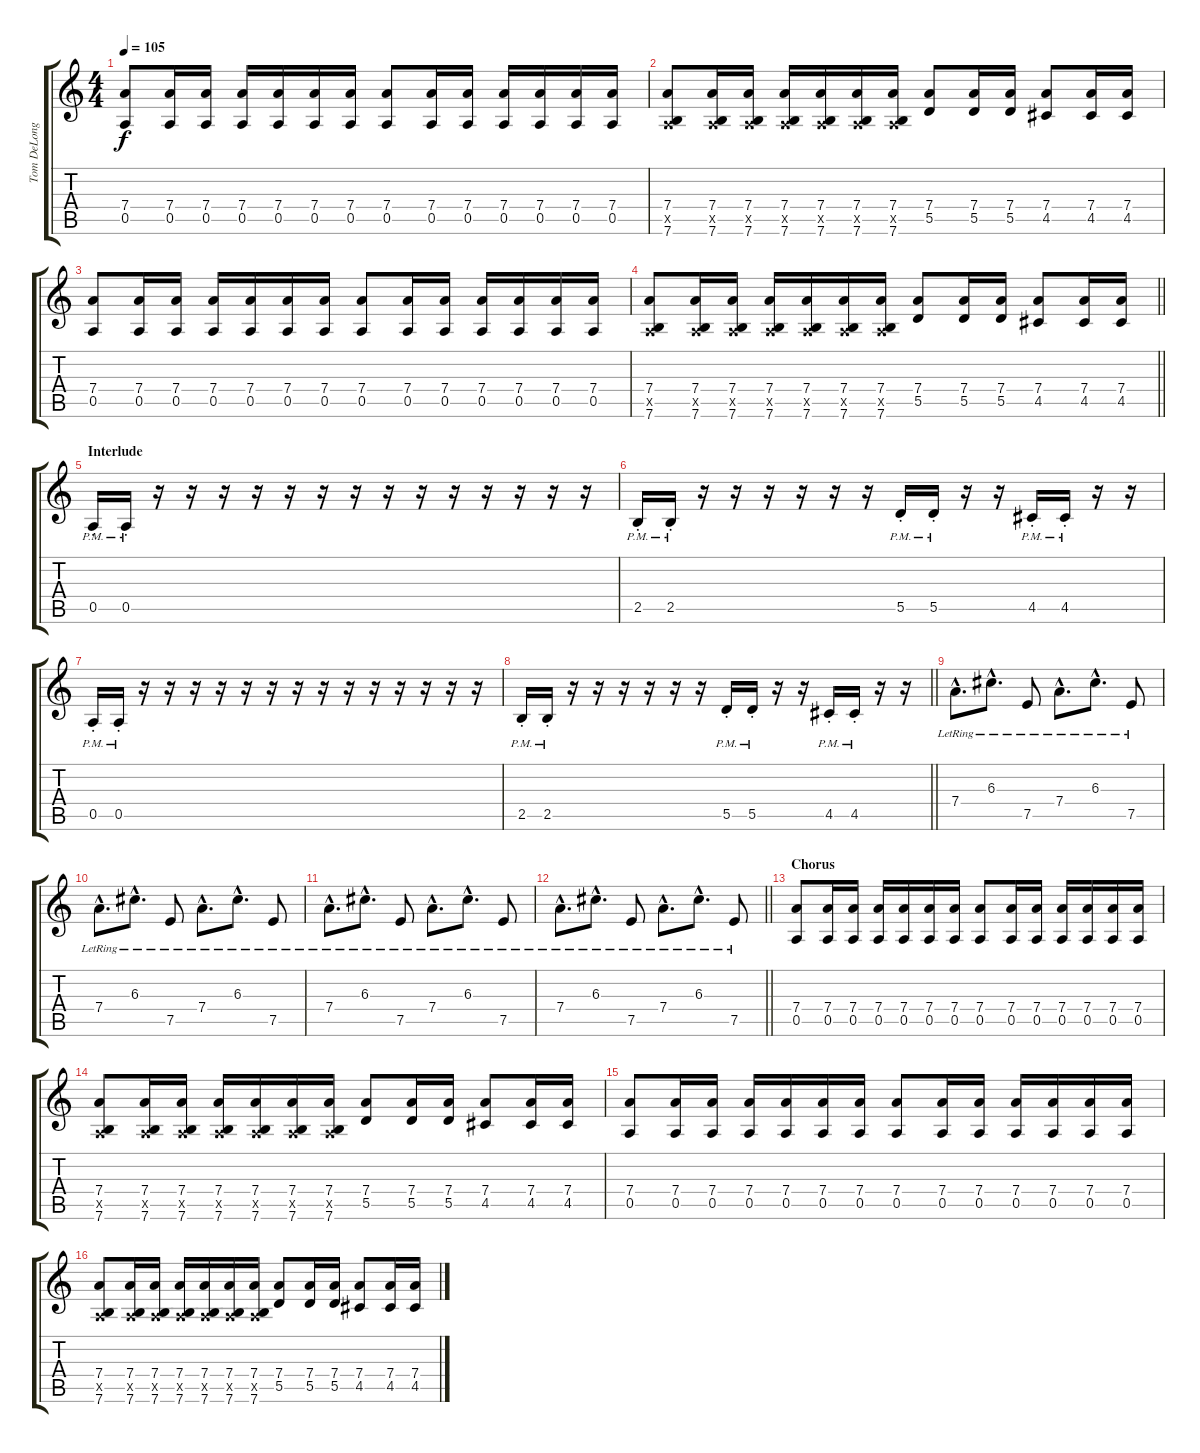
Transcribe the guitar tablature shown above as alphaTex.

\track ("Tom DeLonge (Standard)" "Tom DeLong") {instrument distortionguitar}
\staff {score tabs}
\tuning (E4 B3 G3 D3 A2 E2) {hide}
\ts (4 4)
\tempo 105
\clef g2
\ks c
(7.4 0.5).8{dy f instrument electricguitarclean} (7.4 0.5).16 (7.4 0.5).16 (7.4 0.5).16 (7.4 0.5).16 (7.4 0.5).16 (7.4 0.5).16{instrument electricguitarclean} (7.4 0.5).8 (7.4 0.5).16 (7.4 0.5).16 (7.4 0.5).16 (7.4 0.5).16 (7.4 0.5).16{instrument electricguitarclean} (7.4 0.5).16{instrument electricguitarclean} |
(7.4 0.5{x} 7.6).8 (7.4 0.5{x} 7.6).16 (7.4 0.5{x} 7.6).16 (7.4 0.5{x} 7.6).16 (7.4 0.5{x} 7.6).16 (7.4 0.5{x} 7.6).16 (7.4 0.5{x} 7.6).16 (7.4 5.5).8 (7.4 5.5).16 (7.4 5.5).16 (7.4 4.5).8 (7.4 4.5).16 (7.4 4.5).16 |
(7.4 0.5).8{instrument electricguitarclean} (7.4 0.5).16 (7.4 0.5).16 (7.4 0.5).16 (7.4 0.5).16 (7.4 0.5).16 (7.4 0.5).16{instrument electricguitarclean} (7.4 0.5).8 (7.4 0.5).16 (7.4 0.5).16 (7.4 0.5).16 (7.4 0.5).16 (7.4 0.5).16{instrument electricguitarclean} (7.4 0.5).16{instrument electricguitarclean} |
\barLineRight lightlight
(7.4 0.5{x} 7.6).8 (7.4 0.5{x} 7.6).16 (7.4 0.5{x} 7.6).16 (7.4 0.5{x} 7.6).16 (7.4 0.5{x} 7.6).16 (7.4 0.5{x} 7.6).16 (7.4 0.5{x} 7.6).16 (7.4 5.5).8 (7.4 5.5).16 (7.4 5.5).16 (7.4 4.5).8 (7.4 4.5).16 (7.4 4.5).16 |
\section ("" "Interlude")
0.5{pm st}.16{volume 13 instrument distortionguitar} 0.5{pm st}.16 r.16 r.16 r.16 r.16 r.16 r.16 r.16 r.16 r.16 r.16 r.16 r.16 r.16 r.16 |
2.5{pm st}.16 2.5{pm st}.16 r.16 r.16 r.16 r.16 r.16 r.16 5.5{pm st}.16 5.5{pm st}.16 r.16 r.16 4.5{pm st}.16 4.5{pm st}.16 r.16 r.16 |
0.5{pm st}.16{volume 13 instrument distortionguitar} 0.5{pm st}.16 r.16 r.16 r.16 r.16 r.16 r.16 r.16 r.16 r.16 r.16 r.16 r.16 r.16 r.16 |
\barLineRight lightlight
2.5{pm st}.16 2.5{pm st}.16 r.16 r.16 r.16 r.16 r.16 r.16 5.5{pm st}.16 5.5{pm st}.16 r.16 r.16 4.5{pm st}.16 4.5{pm st}.16 r.16 r.16 |
\section ("" "")
7.4{hac lr}.8{d volume 13 instrument distortionguitar} 6.3{hac lr}.8{d} 7.5{lr}.8 7.4{hac lr}.8{d} 6.3{hac lr}.8{d} 7.5{lr}.8 |
7.4{hac lr}.8{d} 6.3{hac lr}.8{d} 7.5{lr}.8 7.4{hac lr}.8{d} 6.3{hac lr}.8{d} 7.5{lr}.8 |
7.4{hac lr}.8{d} 6.3{hac lr}.8{d} 7.5{lr}.8 7.4{hac lr}.8{d} 6.3{hac lr}.8{d} 7.5{lr}.8 |
\barLineRight lightlight
7.4{hac lr}.8{d} 6.3{hac lr}.8{d} 7.5{lr}.8 7.4{hac lr}.8{d} 6.3{hac lr}.8{d} 7.5{lr}.8 |
\section ("" "Chorus")
(7.4 0.5).8{instrument electricguitarclean} (7.4 0.5).16 (7.4 0.5).16 (7.4 0.5).16 (7.4 0.5).16 (7.4 0.5).16 (7.4 0.5).16{instrument electricguitarclean} (7.4 0.5).8 (7.4 0.5).16 (7.4 0.5).16 (7.4 0.5).16 (7.4 0.5).16 (7.4 0.5).16{instrument electricguitarclean} (7.4 0.5).16{instrument electricguitarclean} |
(7.4 0.5{x} 7.6).8 (7.4 0.5{x} 7.6).16 (7.4 0.5{x} 7.6).16 (7.4 0.5{x} 7.6).16 (7.4 0.5{x} 7.6).16 (7.4 0.5{x} 7.6).16 (7.4 0.5{x} 7.6).16 (7.4 5.5).8 (7.4 5.5).16 (7.4 5.5).16 (7.4 4.5).8 (7.4 4.5).16 (7.4 4.5).16 |
(7.4 0.5).8{instrument electricguitarclean} (7.4 0.5).16 (7.4 0.5).16 (7.4 0.5).16 (7.4 0.5).16 (7.4 0.5).16 (7.4 0.5).16{instrument electricguitarclean} (7.4 0.5).8 (7.4 0.5).16 (7.4 0.5).16 (7.4 0.5).16 (7.4 0.5).16 (7.4 0.5).16{instrument electricguitarclean} (7.4 0.5).16{instrument electricguitarclean} |
(7.4 0.5{x} 7.6).8 (7.4 0.5{x} 7.6).16 (7.4 0.5{x} 7.6).16 (7.4 0.5{x} 7.6).16 (7.4 0.5{x} 7.6).16 (7.4 0.5{x} 7.6).16 (7.4 0.5{x} 7.6).16 (7.4 5.5).8 (7.4 5.5).16 (7.4 5.5).16 (7.4 4.5).8 (7.4 4.5).16 (7.4 4.5).16
